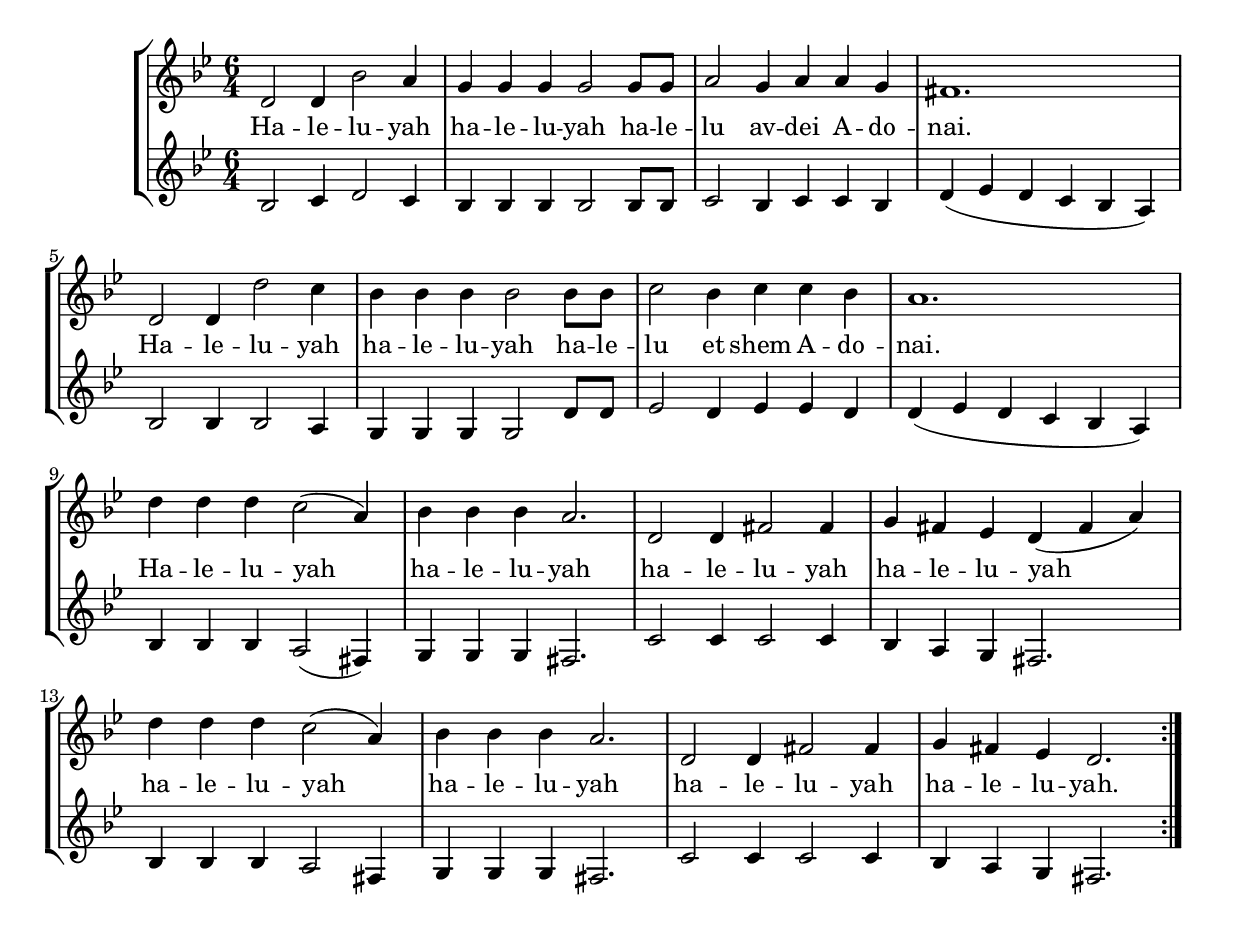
\version "2.13.50"

\include "defs.ly"

\score {
\new StaffGroup
<<
  \new Staff \new Voice = "melody" \relative c' {
    \time 6/4
    \key bes \major
    \set Staff.midiInstrument = #"piano"
    \repeat volta 2 {
   d2 d4 bes'2 a4
    | g g g g2 g8 g
    | a2 g4 a a g
    | fis1. \break
    | d2 d4 d'2 c4
    | bes4 bes bes bes2 bes8 bes
    | c2 bes4 c c bes
    | a1. \break
    | d4 d d c2( a4)
    | bes4 bes bes a2.
    | d,2 d4 fis2 fis4
    | g4 fis es d( fis a)
    | d d d c2( a4)
    | bes4 bes bes a2.
    | d,2 d4 fis2 fis4
    | g fis es d2.
  }
}
  
  \new Lyrics \with { \override VerticalAxisGroup #'staff-affinity = #CENTER }
    \lyricsto "melody" \lyricmode {
    Ha -- le -- lu -- yah ha -- le -- lu -- yah ha -- le -- lu av -- dei A -- do -- nai.
    Ha -- le -- lu -- yah ha -- le -- lu -- yah ha -- le -- lu et shem A -- do -- nai.
    Ha -- le -- lu -- yah ha -- le -- lu -- yah
    ha -- le -- lu -- yah ha -- le -- lu -- yah
    ha -- le -- lu -- yah ha -- le -- lu -- yah
    ha -- le -- lu -- yah ha -- le -- lu -- yah.
  }
  
  \new Staff \new Voice \relative c' {
    \key g \minor
    bes2 c4 d2 c4
    | bes4 bes bes bes2 bes8 bes
    | c2 bes4 c c bes
    | d( es d c bes a)
    | bes2 bes4 bes2 a4
    | g4 g g g2 d'8 d
    | es2 d4 es es d
    | d( es d c bes a)
    | bes bes bes a2( fis4)
    | g4 g g fis2.
    | c'2 c4 c2 c4
    | bes a g fis2.
    | bes4 bes bes a2 fis4
    | g4 g g fis2.
    | c'2 c4 c2 c4
    | bes a g fis2.
  }
>>

\layout {}
\midi {
  \context {
    \Score
    tempoWholesPerMinute = #(ly:make-moment 180 4)
  }
}
}
